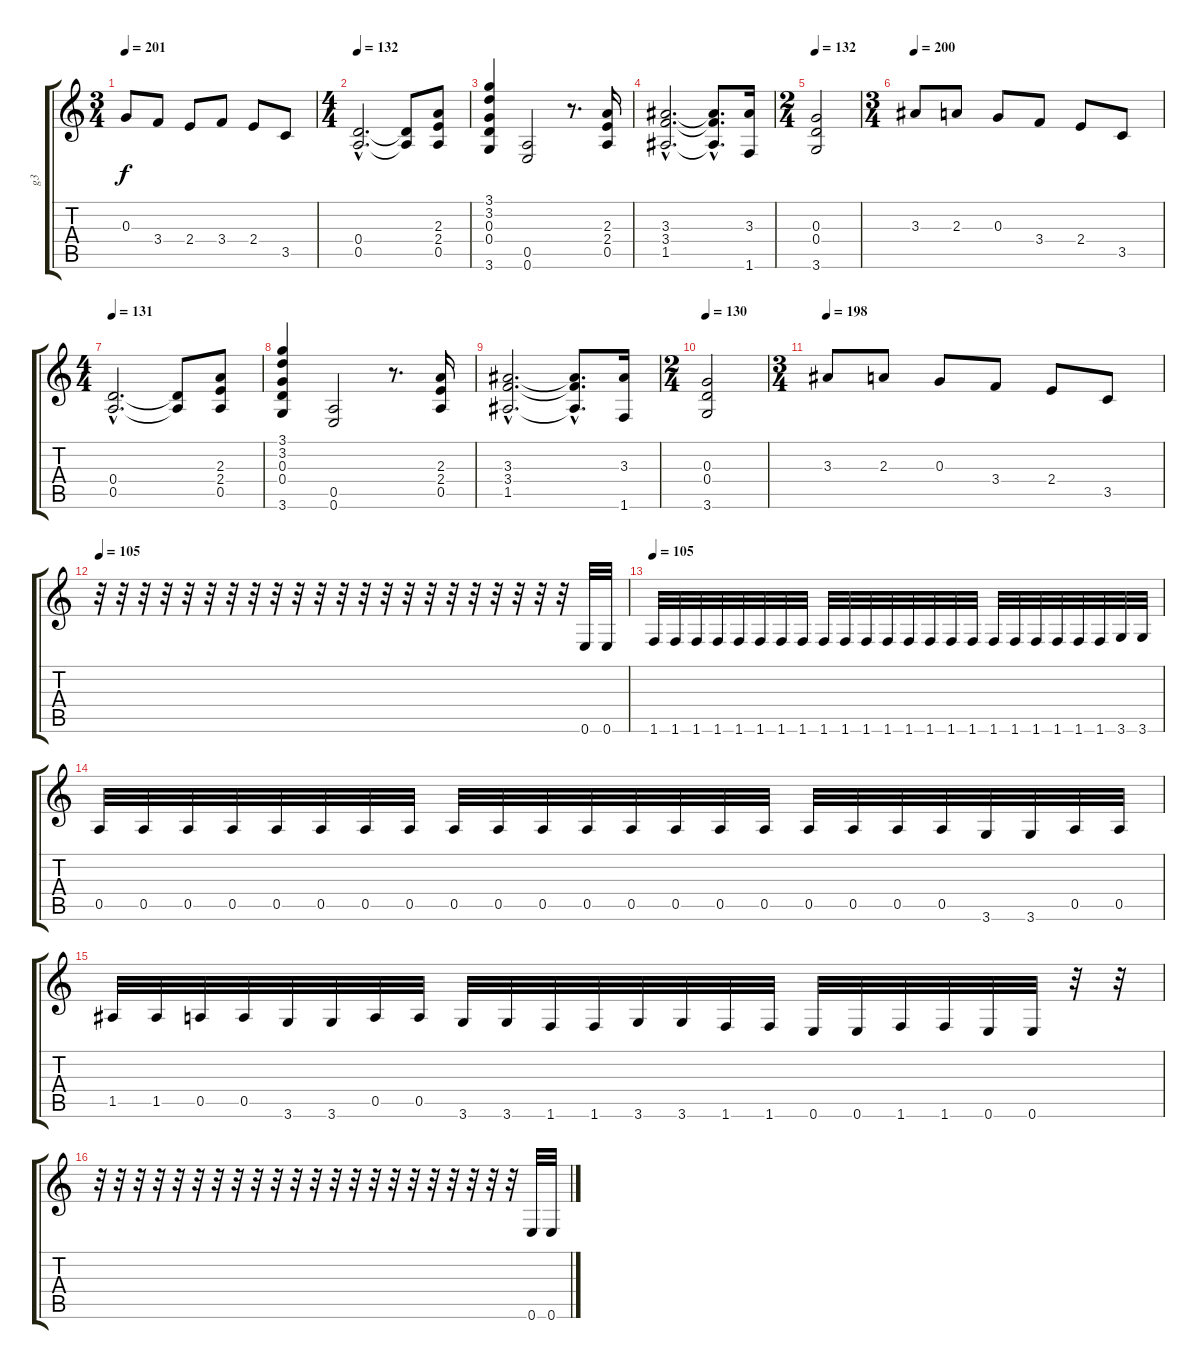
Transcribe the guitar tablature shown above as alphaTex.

\track ("g3" "g3") {instrument overdrivenguitar}
\staff {score tabs}
\tuning (E4 B3 G3 D3 A2 E2) {hide}
\ts (3 4)
\tempo 201
\clef g2
\ks c
0.3.8{dy f} 3.4.8 2.4.8 3.4.8 2.4.8 3.5.8 |
\ts (4 4)
\tempo 132
(0.4{hac} 0.5{hac}).2{d} (0.4{t} 0.5{t}).8 (2.3 2.4 0.5).8 |
(3.1 3.2 0.3 0.4 3.6).4 (0.5 0.6).2 r.8{d} (2.3 2.4 0.5).16 |
(3.3{hac} 3.4{hac} 1.5{hac}).2{d} (3.3{hac t} 3.4{t} 1.5{t}).8{d} (3.3 1.6).16 |
\ts (2 4)
\tempo 132
(0.3 0.4 3.6).2 |
\ts (3 4)
\tempo 200
3.3.8 2.3.8 0.3.8 3.4.8 2.4.8 3.5.8 |
\ts (4 4)
\tempo 131
(0.4{hac} 0.5{hac}).2{d} (0.4{t} 0.5{t}).8 (2.3 2.4 0.5).8 |
(3.1 3.2 0.3 0.4 3.6).4 (0.5 0.6).2 r.8{d} (2.3 2.4 0.5).16 |
(3.3{hac} 3.4{hac} 1.5{hac}).2{d} (3.3{hac t} 3.4{t} 1.5{t}).8{d} (3.3 1.6).16 |
\ts (2 4)
\tempo 130
(0.3 0.4 3.6).2 |
\ts (3 4)
\tempo 198
3.3.8 2.3.8 0.3.8 3.4.8 2.4.8 3.5.8 |
\tempo 105
r.32 r.32 r.32 r.32 r.32 r.32 r.32 r.32 r.32 r.32 r.32 r.32 r.32 r.32 r.32 r.32 r.32 r.32 r.32 r.32 r.32 r.32 0.6.32 0.6.32 |
\tempo 105
1.6.32 1.6.32 1.6.32 1.6.32 1.6.32 1.6.32 1.6.32 1.6.32 1.6.32 1.6.32 1.6.32 1.6.32 1.6.32 1.6.32 1.6.32 1.6.32 1.6.32 1.6.32 1.6.32 1.6.32 1.6.32 1.6.32 3.6.32 3.6.32 |
0.5.32 0.5.32 0.5.32 0.5.32 0.5.32 0.5.32 0.5.32 0.5.32 0.5.32 0.5.32 0.5.32 0.5.32 0.5.32 0.5.32 0.5.32 0.5.32 0.5.32 0.5.32 0.5.32 0.5.32 3.6.32 3.6.32 0.5.32 0.5.32 |
1.5.32 1.5.32 0.5.32 0.5.32 3.6.32 3.6.32 0.5.32 0.5.32 3.6.32 3.6.32 1.6.32 1.6.32 3.6.32 3.6.32 1.6.32 1.6.32 0.6.32 0.6.32 1.6.32 1.6.32 0.6.32 0.6.32 r.32 r.32 |
r.32 r.32 r.32 r.32 r.32 r.32 r.32 r.32 r.32 r.32 r.32 r.32 r.32 r.32 r.32 r.32 r.32 r.32 r.32 r.32 r.32 r.32 0.6.32 0.6.32
